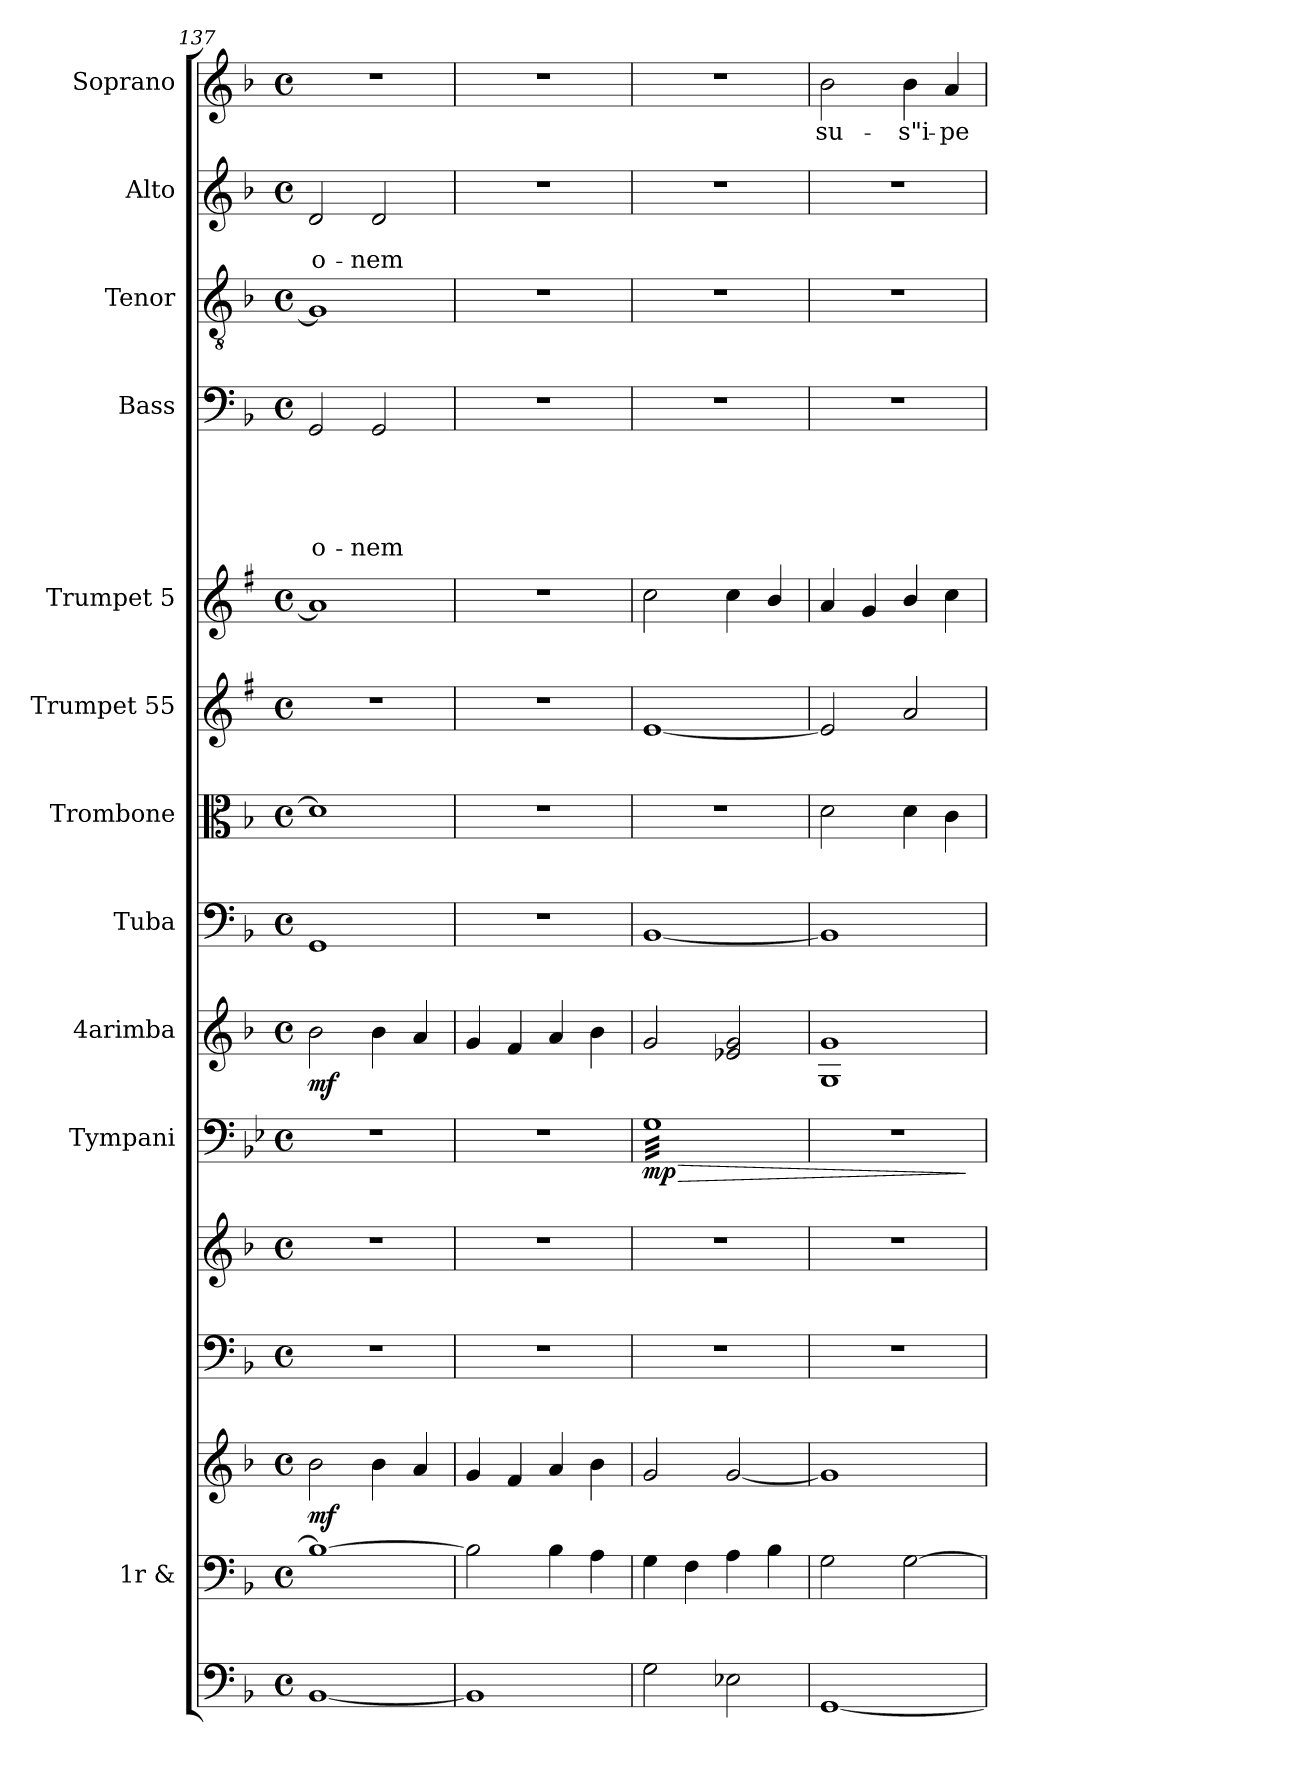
**kern	**kern	**kern	**dynam	**kern	**kern	**kern	**dynam	**kern	**dynam	**kern	**kern	**kern	**kern	**kern	**text	**text	**text	**text	**text	**kern	**text	**kern	**text	**text	**kern	**text
*part14	*part13	*part13	*part13	*part12	*part11	*part10	*part10	*part9	*part9	*part8	*part7	*part6	*part5	*part4	*part4	*part4	*part4	*part4	*part4	*part3	*part3	*part2	*part2	*part2	*part1	*part1
*staff15	*staff14	*staff13	*staff13/14	*staff12	*staff11	*staff10	*staff10	*staff9	*staff9	*staff8	*staff7	*staff6	*staff5	*staff4	*staff4	*staff4	*staff4	*staff4	*staff4	*staff3	*staff3	*staff2	*staff2	*staff2	*staff1	*staff1
*	*I"1r &	*	*	*	*	*I"Tympani	*	*I"4arimba	*	*I"Tuba	*I"Trombone	*I"Trumpet 55	*I"Trumpet 5	*I"Bass	*	*	*	*	*	*I"Tenor	*	*I"Alto	*	*	*I"Soprano	*
*	*	*	*	*	*	*I'Tymp	*	*	*	*I'Tba	*I'Trbn	*I'Trpt 55	*I'Trpt 5	*I'B	*	*	*	*	*	*I'T	*	*I'A	*	*	*I'S	*
!!LO:PB:g=z
*clefF4	*clefF4	*clefG2	*	*clefF4	*clefG2	*clefF4	*	*clefG2	*	*clefF4	*clefC3	*clefG2	*clefG2	*clefF4	*	*	*	*	*	*clefGv2	*	*clefG2	*	*	*clefG2	*
*	*	*	*	*	*	*	*	*	*	*	*	*ITrd1c2	*ITrd1c2	*	*	*	*	*	*	*	*	*	*	*	*	*
*k[b-]	*k[b-]	*k[b-]	*	*k[b-]	*k[b-]	*k[b-e-]	*	*k[b-]	*	*k[b-]	*k[b-]	*k[b-]	*k[b-]	*k[b-]	*	*	*	*	*	*k[b-]	*	*k[b-]	*	*	*k[b-]	*
*F:	*F:	*F:	*	*F:	*F:	*B-:	*	*F:	*	*F:	*F:	*F:	*F:	*F:	*	*	*	*	*	*F:	*	*F:	*	*	*F:	*
*M4/4	*M4/4	*M4/4	*	*M4/4	*M4/4	*M4/4	*	*M4/4	*	*M4/4	*M4/4	*M4/4	*M4/4	*M4/4	*	*	*	*	*	*M4/4	*	*M4/4	*	*	*M4/4	*
*met(c)	*met(c)	*met(c)	*	*met(c)	*met(c)	*met(c)	*	*met(c)	*	*met(c)	*met(c)	*met(c)	*met(c)	*met(c)	*	*	*	*	*	*met(c)	*	*met(c)	*	*	*met(c)	*
=137	=137	=137	=137	=137	=137	=137	=137	=137	=137	=137	=137	=137	=137	=137	=137	=137	=137	=137	=137	=137	=137	=137	=137	=137	=137	=137
!	!	!	!LO:DY:a=2	!	!	!	!	!	!LO:DY:b	!	!	!	!	!	!	!	!	!	!LO:LY:b	!	!	!	!	!LO:LY:b	!	!
[<1BB-	1B-_	2b-\	mf	1r	1r	1r	.	2b-\	mf	1GG	1d]	1r	1g]	2GG/	.	.	.	.	-o-	1G]	.	2d/	.	-o-	1r	.
!	!	!	!	!	!	!	!	!	!	!	!	!	!	!	!	!	!	!	!LO:LY:b	!	!	!	!	!LO:LY:b	!	!
.	.	4b-\	.	.	.	.	.	4b-\	.	.	.	.	.	2GG/	.	.	.	.	-nem	.	.	2d/	.	-nem	.	.
.	.	4a/	.	.	.	.	.	4a/	.	.	.	.	.	.	.	.	.	.	.	.	.	.	.	.	.	.
=138	=138	=138	=138	=138	=138	=138	=138	=138	=138	=138	=138	=138	=138	=138	=138	=138	=138	=138	=138	=138	=138	=138	=138	=138	=138	=138
1BB-]	2B-\]	4g/	.	1r	1r	1r	.	4g/	.	1r	1r	1r	1r	1r	.	.	.	.	.	1r	.	1r	.	.	1r	.
.	.	4f/	.	.	.	.	.	4f/	.	.	.	.	.	.	.	.	.	.	.	.	.	.	.	.	.	.
.	4B-\	4a/	.	.	.	.	.	4a/	.	.	.	.	.	.	.	.	.	.	.	.	.	.	.	.	.	.
.	4A\	4b-\	.	.	.	.	.	4b-\	.	.	.	.	.	.	.	.	.	.	.	.	.	.	.	.	.	.
=139	=139	=139	=139	=139	=139	=139	=139	=139	=139	=139	=139	=139	=139	=139	=139	=139	=139	=139	=139	=139	=139	=139	=139	=139	=139	=139
!	!	!	!	!	!	!	!LO:HP:b	!	!	!	!	!	!	!	!	!	!	!	!	!	!	!	!	!	!	!
!	!	!	!	!	!	!	!LO:DY:n=1:b	!	!	!	!	!	!	!	!	!	!	!	!	!	!	!	!	!	!	!
*	*	*	*	*	*	*tremolo	*	*	*	*	*	*	*	*	*	*	*	*	*	*	*	*	*	*	*	*
2G\	4G\	2g/	.	1r	1r	32GLLL	> mp	2g/	.	[<1BB-	1r	[<1d	2b-\	1r	.	.	.	.	.	1r	.	1r	.	.	1r	.
.	.	.	.	.	.	32G	.	.	.	.	.	.	.	.	.	.	.	.	.	.	.	.	.	.	.	.
.	.	.	.	.	.	32G	.	.	.	.	.	.	.	.	.	.	.	.	.	.	.	.	.	.	.	.
.	.	.	.	.	.	32G	.	.	.	.	.	.	.	.	.	.	.	.	.	.	.	.	.	.	.	.
.	.	.	.	.	.	32G	.	.	.	.	.	.	.	.	.	.	.	.	.	.	.	.	.	.	.	.
.	.	.	.	.	.	32G	.	.	.	.	.	.	.	.	.	.	.	.	.	.	.	.	.	.	.	.
.	.	.	.	.	.	32G	.	.	.	.	.	.	.	.	.	.	.	.	.	.	.	.	.	.	.	.
.	.	.	.	.	.	32G	.	.	.	.	.	.	.	.	.	.	.	.	.	.	.	.	.	.	.	.
.	4F\	.	.	.	.	32G	.	.	.	.	.	.	.	.	.	.	.	.	.	.	.	.	.	.	.	.
.	.	.	.	.	.	32G	.	.	.	.	.	.	.	.	.	.	.	.	.	.	.	.	.	.	.	.
.	.	.	.	.	.	32G	.	.	.	.	.	.	.	.	.	.	.	.	.	.	.	.	.	.	.	.
.	.	.	.	.	.	32G	.	.	.	.	.	.	.	.	.	.	.	.	.	.	.	.	.	.	.	.
.	.	.	.	.	.	32G	.	.	.	.	.	.	.	.	.	.	.	.	.	.	.	.	.	.	.	.
.	.	.	.	.	.	32G	.	.	.	.	.	.	.	.	.	.	.	.	.	.	.	.	.	.	.	.
.	.	.	.	.	.	32G	.	.	.	.	.	.	.	.	.	.	.	.	.	.	.	.	.	.	.	.
.	.	.	.	.	.	32G	.	.	.	.	.	.	.	.	.	.	.	.	.	.	.	.	.	.	.	.
2E-X\	4A\	[<2g/	.	.	.	32G	.	2e-X/ 2g/	.	.	.	.	4b-\	.	.	.	.	.	.	.	.	.	.	.	.	.
.	.	.	.	.	.	32G	.	.	.	.	.	.	.	.	.	.	.	.	.	.	.	.	.	.	.	.
.	.	.	.	.	.	32G	.	.	.	.	.	.	.	.	.	.	.	.	.	.	.	.	.	.	.	.
.	.	.	.	.	.	32G	.	.	.	.	.	.	.	.	.	.	.	.	.	.	.	.	.	.	.	.
.	.	.	.	.	.	32G	.	.	.	.	.	.	.	.	.	.	.	.	.	.	.	.	.	.	.	.
.	.	.	.	.	.	32G	.	.	.	.	.	.	.	.	.	.	.	.	.	.	.	.	.	.	.	.
.	.	.	.	.	.	32G	.	.	.	.	.	.	.	.	.	.	.	.	.	.	.	.	.	.	.	.
.	.	.	.	.	.	32G	.	.	.	.	.	.	.	.	.	.	.	.	.	.	.	.	.	.	.	.
.	4B-\	.	.	.	.	32G	.	.	.	.	.	.	4a/	.	.	.	.	.	.	.	.	.	.	.	.	.
.	.	.	.	.	.	32G	.	.	.	.	.	.	.	.	.	.	.	.	.	.	.	.	.	.	.	.
.	.	.	.	.	.	32G	.	.	.	.	.	.	.	.	.	.	.	.	.	.	.	.	.	.	.	.
.	.	.	.	.	.	32G	.	.	.	.	.	.	.	.	.	.	.	.	.	.	.	.	.	.	.	.
.	.	.	.	.	.	32G	.	.	.	.	.	.	.	.	.	.	.	.	.	.	.	.	.	.	.	.
.	.	.	.	.	.	32G	.	.	.	.	.	.	.	.	.	.	.	.	.	.	.	.	.	.	.	.
.	.	.	.	.	.	32G	.	.	.	.	.	.	.	.	.	.	.	.	.	.	.	.	.	.	.	.
.	.	.	.	.	.	32GJJJ	.	.	.	.	.	.	.	.	.	.	.	.	.	.	.	.	.	.	.	.
*	*	*	*	*	*	*Xtremolo	*	*	*	*	*	*	*	*	*	*	*	*	*	*	*	*	*	*	*	*
=140	=140	=140	=140	=140	=140	=140	=140	=140	=140	=140	=140	=140	=140	=140	=140	=140	=140	=140	=140	=140	=140	=140	=140	=140	=140	=140
!	!	!	!	!	!	!	!	!	!	!	!	!	!	!	!	!	!	!	!	!	!	!	!	!	!	!LO:LY:b
[<1GG	2G\	1g]	.	1r	1r	1r	.	1G 1g	.	1BB-]	2d\	2d/]	4g/	1r	.	.	.	.	.	1r	.	1r	.	.	2b-\	su-
.	.	.	.	.	.	.	.	.	.	.	.	.	4f/	.	.	.	.	.	.	.	.	.	.	.	.	.
!	!	!	!	!	!	!	!	!	!	!	!	!	!	!	!	!	!	!	!	!	!	!	!	!	!	!LO:LY:b
.	[>2G\	.	.	.	.	.	.	.	.	.	4d\	2g/	4a/	.	.	.	.	.	.	.	.	.	.	.	4b-\	-s"i-
!	!	!	!	!	!	!	!	!	!	!	!	!	!	!	!	!	!	!	!	!	!	!	!	!	!	!LO:LY:b:rj
.	.	.	.	.	.	.	.	.	.	.	4c\	.	4b-\	.	.	.	.	.	.	.	.	.	.	.	4a/	-pe
.	.	.	.	.	.	.	]	.	.	.	.	.	.	.	.	.	.	.	.	.	.	.	.	.	.	.
=	=	=	=	=	=	=	=	=	=	=	=	=	=	=	=	=	=	=	=	=	=	=	=	=	=	=
*-	*-	*-	*-	*-	*-	*-	*-	*-	*-	*-	*-	*-	*-	*-	*-	*-	*-	*-	*-	*-	*-	*-	*-	*-	*-	*-
